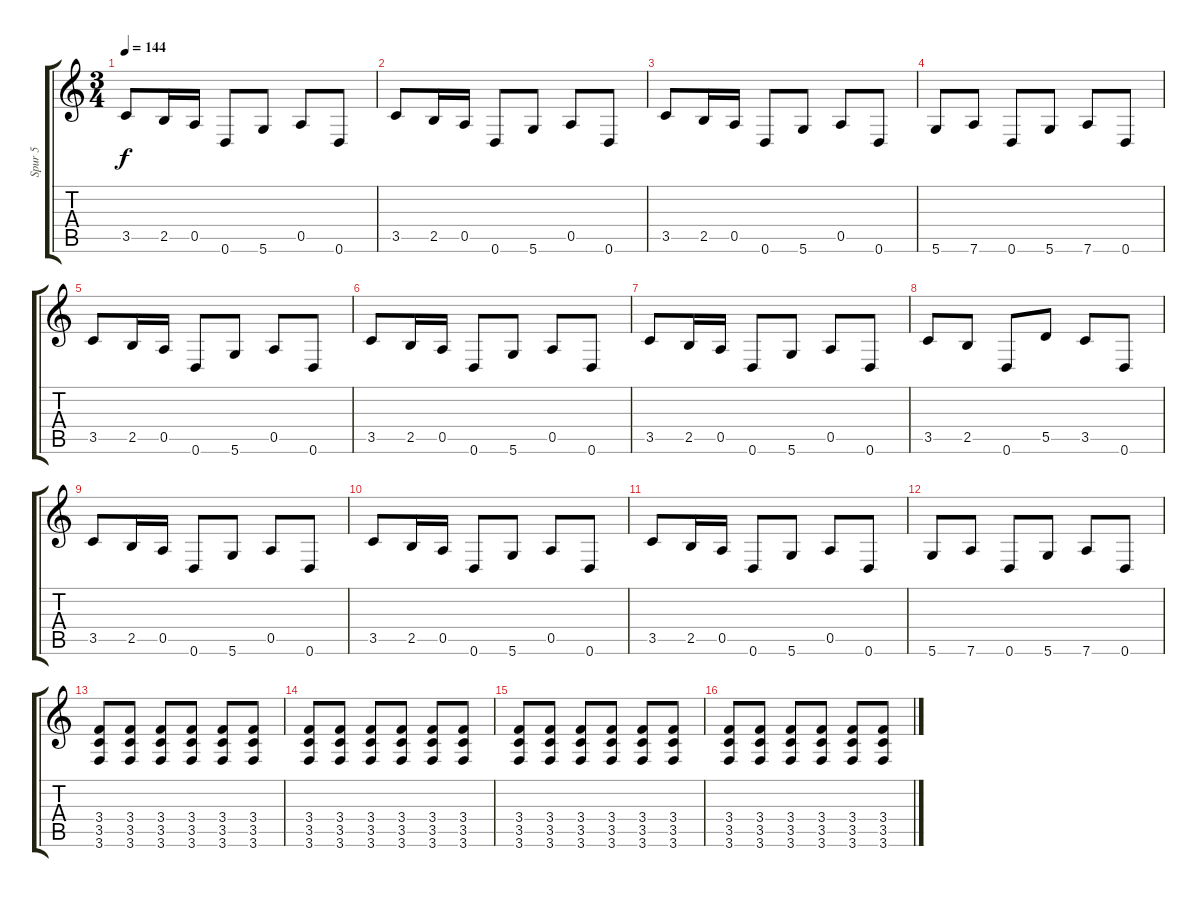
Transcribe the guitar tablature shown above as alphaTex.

\track ("Spur 5" "Spur 5") {instrument distortionguitar}
\staff {score tabs}
\tuning (E4 B3 G3 D3 A2 D2) {hide}
\ts (3 4)
\tempo 144
\clef g2
\ks c
3.5.8{dy f} 2.5.16 0.5.16 0.6.8 5.6.8 0.5.8 0.6.8 |
3.5.8 2.5.16 0.5.16 0.6.8 5.6.8 0.5.8 0.6.8 |
3.5.8 2.5.16 0.5.16 0.6.8 5.6.8 0.5.8 0.6.8 |
5.6.8 7.6.8 0.6.8 5.6.8 7.6.8 0.6.8 |
3.5.8 2.5.16 0.5.16 0.6.8 5.6.8 0.5.8 0.6.8 |
3.5.8 2.5.16 0.5.16 0.6.8 5.6.8 0.5.8 0.6.8 |
3.5.8 2.5.16 0.5.16 0.6.8 5.6.8 0.5.8 0.6.8 |
3.5.8 2.5.8 0.6.8 5.5.8 3.5.8 0.6.8 |
3.5.8 2.5.16 0.5.16 0.6.8 5.6.8 0.5.8 0.6.8 |
3.5.8 2.5.16 0.5.16 0.6.8 5.6.8 0.5.8 0.6.8 |
3.5.8 2.5.16 0.5.16 0.6.8 5.6.8 0.5.8 0.6.8 |
5.6.8 7.6.8 0.6.8 5.6.8 7.6.8 0.6.8 |
(3.4 3.5 3.6).8{volume 12} (3.4 3.5 3.6).8 (3.4 3.5 3.6).8 (3.4 3.5 3.6).8 (3.4 3.5 3.6).8 (3.4 3.5 3.6).8 |
(3.4 3.5 3.6).8 (3.4 3.5 3.6).8 (3.4 3.5 3.6).8 (3.4 3.5 3.6).8 (3.4 3.5 3.6).8 (3.4 3.5 3.6).8 |
(3.4 3.5 3.6).8 (3.4 3.5 3.6).8 (3.4 3.5 3.6).8 (3.4 3.5 3.6).8 (3.4 3.5 3.6).8 (3.4 3.5 3.6).8 |
(3.4 3.5 3.6).8 (3.4 3.5 3.6).8 (3.4 3.5 3.6).8 (3.4 3.5 3.6).8 (3.4 3.5 3.6).8 (3.4 3.5 3.6).8
